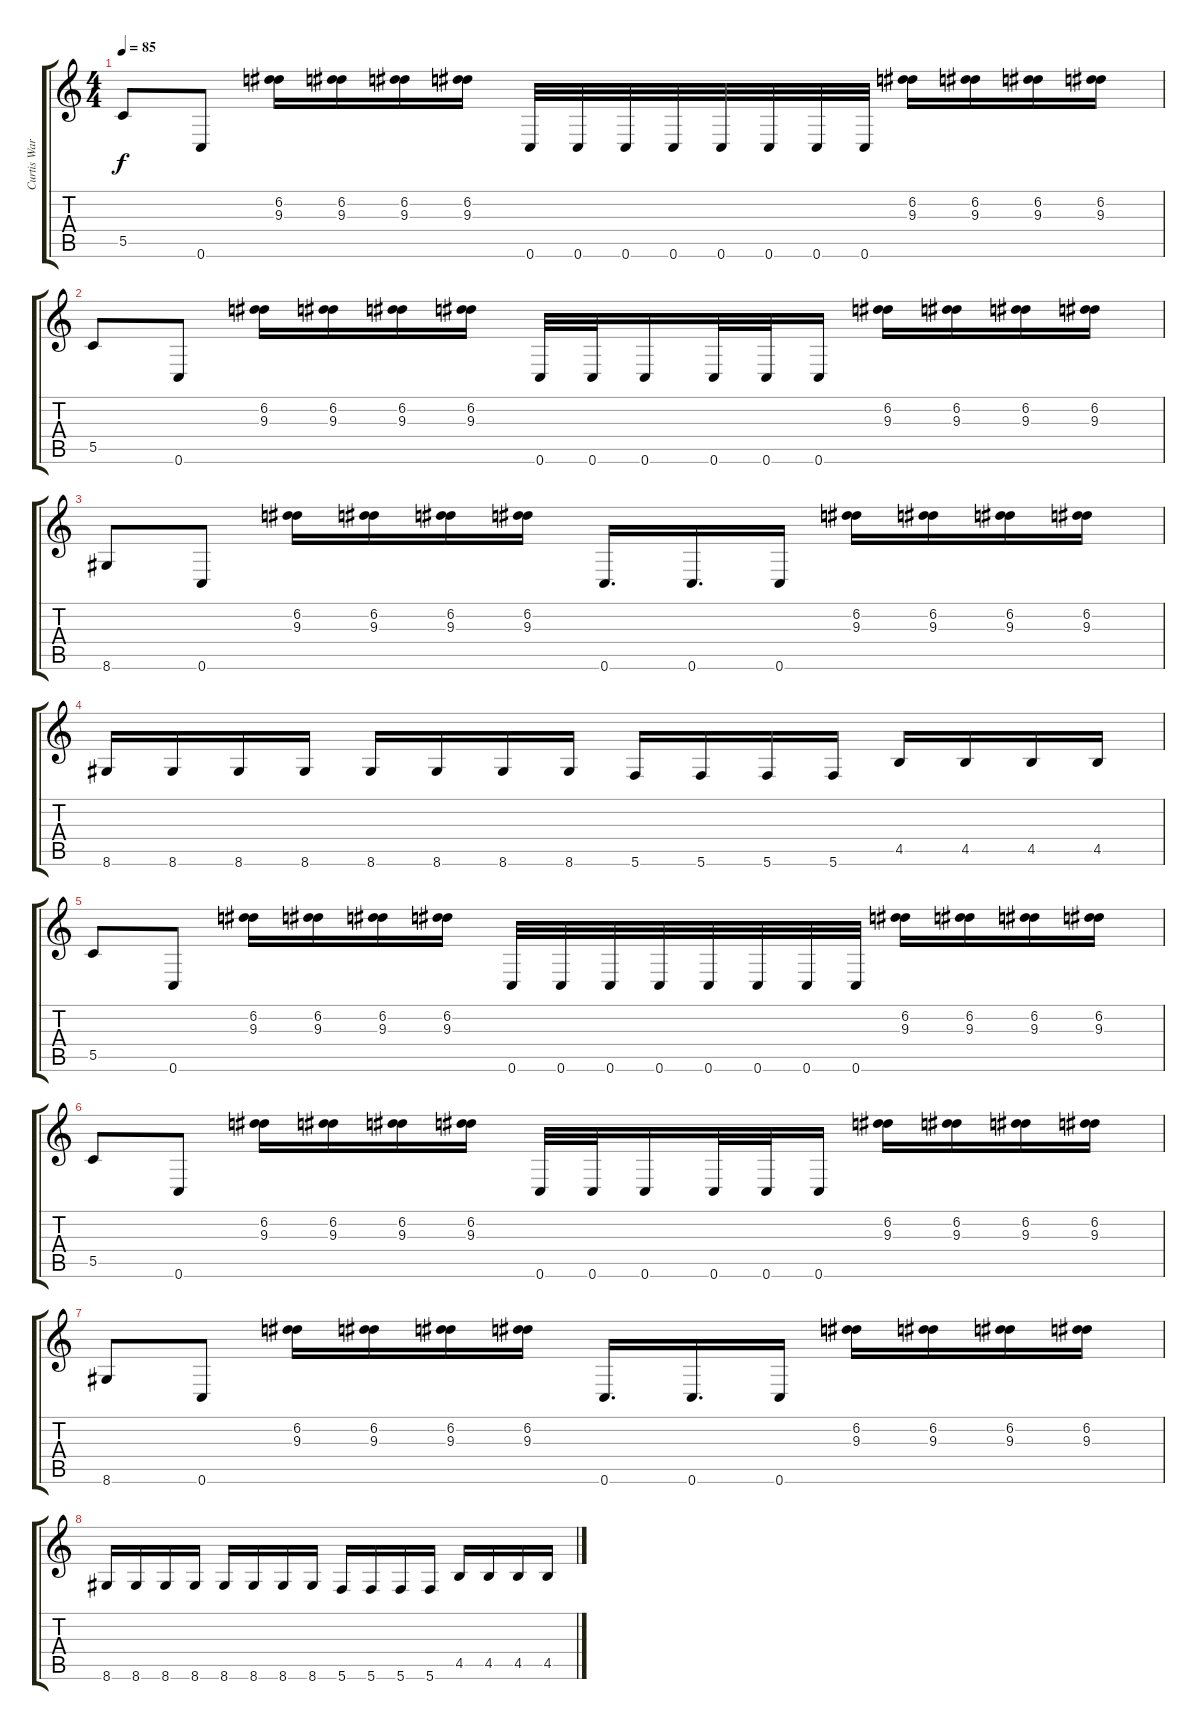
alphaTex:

\track ("Curtis Ward" "Curtis War") {instrument distortionguitar}
\staff {score tabs}
\tuning (D4 A3 F3 C3 G2 C2) {hide}
\ts (4 4)
\tempo 85
\clef g2
\ks c
5.5.8{dy f} 0.6.8 (6.2 9.3).16 (6.2 9.3).16 (6.2 9.3).16 (6.2 9.3).16 0.6.32 0.6.32 0.6.32 0.6.32 0.6.32 0.6.32 0.6.32 0.6.32 (6.2 9.3).16 (6.2 9.3).16 (6.2 9.3).16 (6.2 9.3).16 |
5.5.8 0.6.8 (6.2 9.3).16 (6.2 9.3).16 (6.2 9.3).16 (6.2 9.3).16 0.6.32 0.6.32 0.6.16 0.6.32 0.6.32 0.6.16 (6.2 9.3).16 (6.2 9.3).16 (6.2 9.3).16 (6.2 9.3).16 |
8.6.8 0.6.8 (6.2 9.3).16 (6.2 9.3).16 (6.2 9.3).16 (6.2 9.3).16 0.6.16{d} 0.6.16{d} 0.6.16 (6.2 9.3).16 (6.2 9.3).16 (6.2 9.3).16 (6.2 9.3).16 |
8.6.16 8.6.16 8.6.16 8.6.16 8.6.16 8.6.16 8.6.16 8.6.16 5.6.16 5.6.16 5.6.16 5.6.16 4.5.16 4.5.16 4.5.16 4.5.16 |
5.5.8 0.6.8 (6.2 9.3).16 (6.2 9.3).16 (6.2 9.3).16 (6.2 9.3).16 0.6.32 0.6.32 0.6.32 0.6.32 0.6.32 0.6.32 0.6.32 0.6.32 (6.2 9.3).16 (6.2 9.3).16 (6.2 9.3).16 (6.2 9.3).16 |
5.5.8 0.6.8 (6.2 9.3).16 (6.2 9.3).16 (6.2 9.3).16 (6.2 9.3).16 0.6.32 0.6.32 0.6.16 0.6.32 0.6.32 0.6.16 (6.2 9.3).16 (6.2 9.3).16 (6.2 9.3).16 (6.2 9.3).16 |
8.6.8 0.6.8 (6.2 9.3).16 (6.2 9.3).16 (6.2 9.3).16 (6.2 9.3).16 0.6.16{d} 0.6.16{d} 0.6.16 (6.2 9.3).16 (6.2 9.3).16 (6.2 9.3).16 (6.2 9.3).16 |
8.6.16 8.6.16 8.6.16 8.6.16 8.6.16 8.6.16 8.6.16 8.6.16 5.6.16 5.6.16 5.6.16 5.6.16 4.5.16 4.5.16 4.5.16 4.5.16
